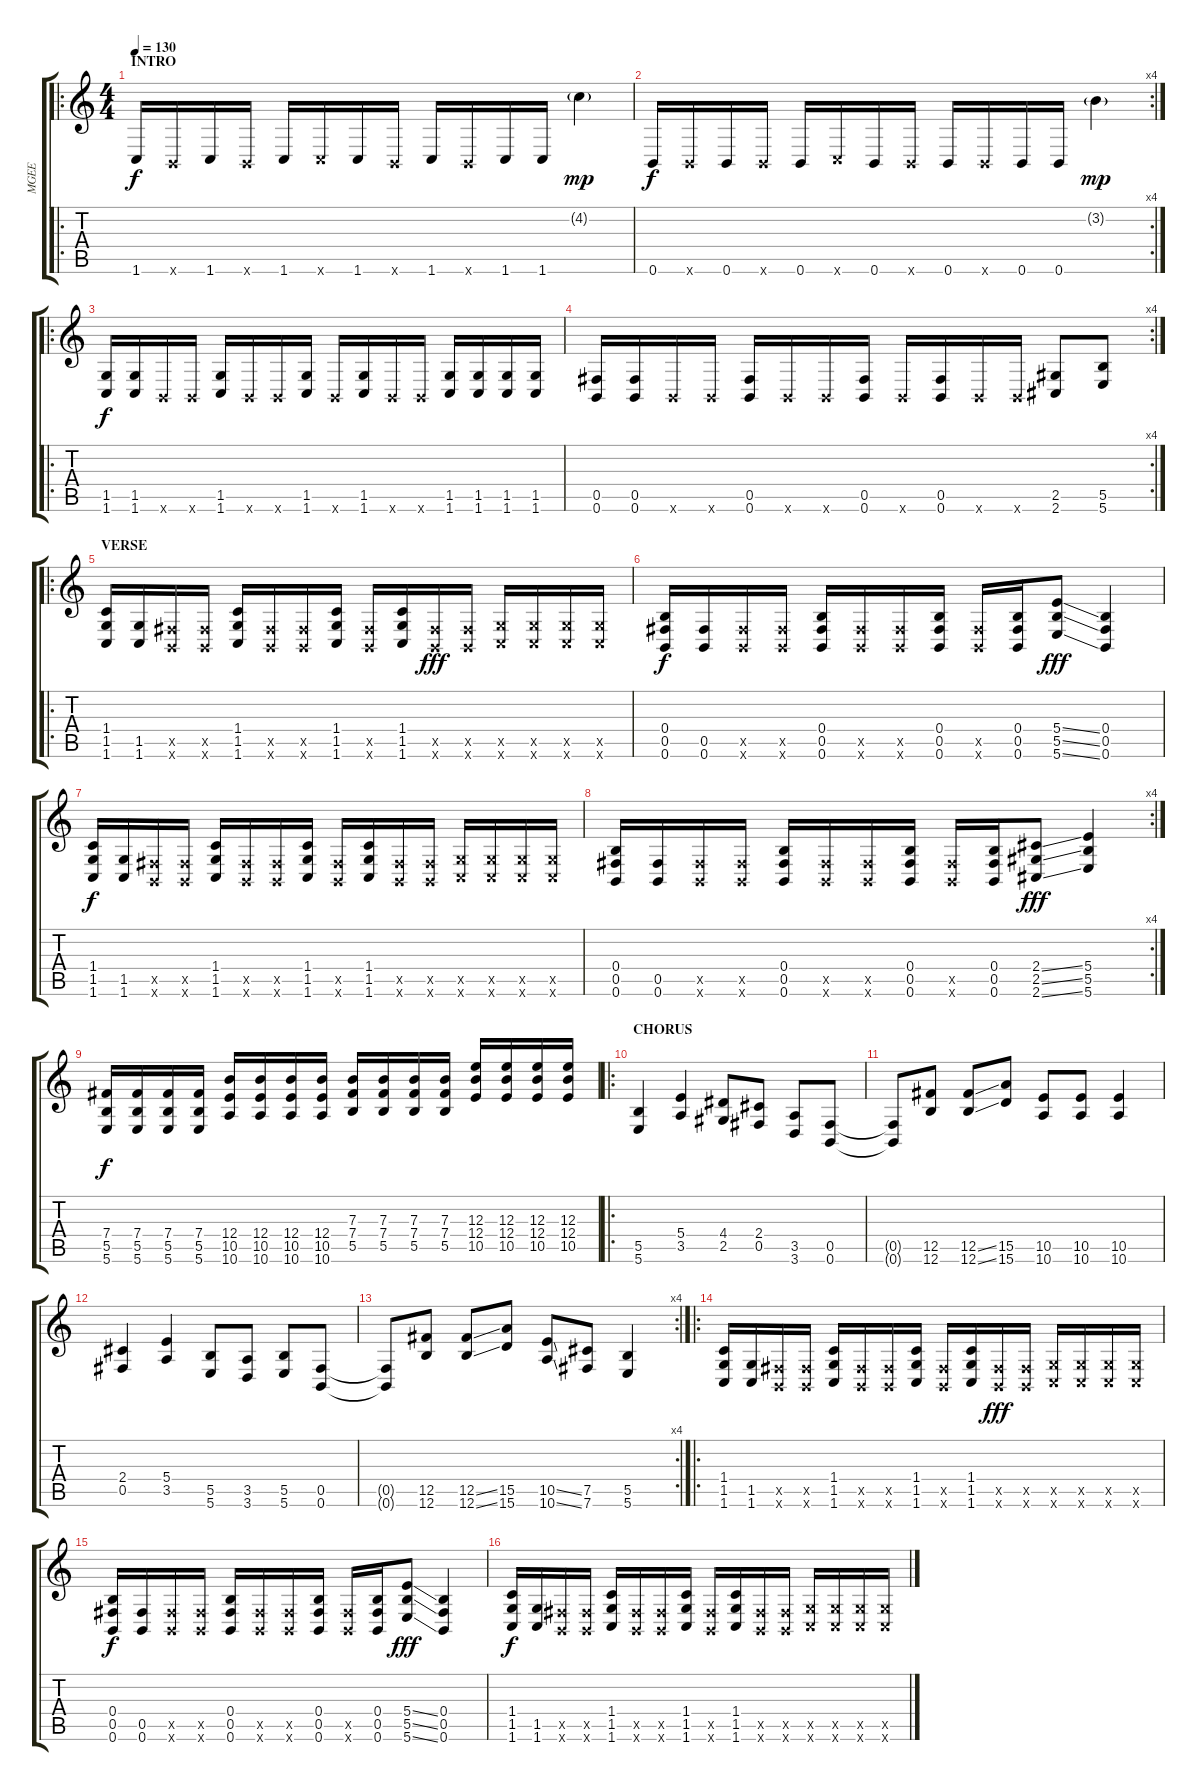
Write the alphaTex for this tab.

\track ("MGEE" "MGEE") {instrument distortionguitar}
\staff {score tabs}
\tuning (Db4 Ab3 E3 B2 Gb2 B1) {hide}
\ro
\ts (4 4)
\section ("" "INTRO")
\tempo 130
\clef g2
\ks c
1.6.16{dy f instrument distortionguitar} 0.6{x}.16 1.6.16 0.6{x}.16 1.6.16 1.6{x}.16 1.6.16 0.6{x}.16 1.6.16 0.6{x}.16 1.6.16 1.6.16 4.2{g}.4{dy mp} |
\rc 4
0.6.16{dy f} 0.6{x}.16 0.6.16 0.6{x}.16 0.6.16 1.6{x}.16 0.6.16 0.6{x}.16 0.6.16 0.6{x}.16 0.6.16 0.6.16 3.2{g}.4{dy mp} |
\ro
(1.5 1.6).16{dy f} (1.5 1.6).16 0.6{x}.16 0.6{x}.16 (1.5 1.6).16 0.6{x}.16 0.6{x}.16 (1.5 1.6).16 0.6{x}.16 (1.5 1.6).16 0.6{x}.16 0.6{x}.16 (1.5 1.6).16 (1.5 1.6).16 (1.5 1.6).16 (1.5 1.6).16 |
\rc 4
(0.5 0.6).16 (0.5 0.6).16 0.6{x}.16 0.6{x}.16 (0.5 0.6).16 0.6{x}.16 0.6{x}.16 (0.5 0.6).16 0.6{x}.16 (0.5 0.6).16 0.6{x}.16 0.6{x}.16 (2.5 2.6).8 (5.5 5.6).8 |
\ro
\section ("" "VERSE")
(1.4 1.5 1.6).16 (1.5 1.6).16 (0.5{x} 0.6{x}).16 (0.5{x} 0.6{x}).16 (1.4 1.5 1.6).16 (0.5{x} 0.6{x}).16 (0.5{x} 0.6{x}).16 (1.4 1.5 1.6).16 (0.5{x} 0.6{x}).16 (1.4 1.5 1.6).16 (0.5{x} 0.6{x}).16{dy fff} (0.5{x} 0.6{x}).16 (1.5{x} 1.6{x}).16 (1.5{x} 1.6{x}).16 (1.5{x} 1.6{x}).16 (1.5{x} 1.6{x}).16 |
(0.4 0.5 0.6).16{dy f} (0.5 0.6).16 (0.5{x} 0.6{x}).16 (0.5{x} 0.6{x}).16 (0.4 0.5 0.6).16 (0.5{x} 0.6{x}).16 (0.5{x} 0.6{x}).16 (0.4 0.5 0.6).16 (0.5{x} 0.6{x}).16 (0.4 0.5 0.6).16 (5.4{ss} 5.5{ss} 5.6{ss}).8{dy fff} (0.4 0.5 0.6).4 |
(1.4 1.5 1.6).16{dy f} (1.5 1.6).16 (0.5{x} 0.6{x}).16 (0.5{x} 0.6{x}).16 (1.4 1.5 1.6).16 (0.5{x} 0.6{x}).16 (0.5{x} 0.6{x}).16 (1.4 1.5 1.6).16 (0.5{x} 0.6{x}).16 (1.4 1.5 1.6).16 (0.5{x} 0.6{x}).16 (0.5{x} 0.6{x}).16 (1.5{x} 1.6{x}).16 (1.5{x} 1.6{x}).16 (1.5{x} 1.6{x}).16 (1.5{x} 1.6{x}).16 |
\rc 4
(0.4 0.5 0.6).16 (0.5 0.6).16 (0.5{x} 0.6{x}).16 (0.5{x} 0.6{x}).16 (0.4 0.5 0.6).16 (0.5{x} 0.6{x}).16 (0.5{x} 0.6{x}).16 (0.4 0.5 0.6).16 (0.5{x} 0.6{x}).16 (0.4 0.5 0.6).16 (2.4{ss} 2.5{ss} 2.6{ss}).8{dy fff} (5.4 5.5 5.6).4 |
(7.4 5.5 5.6).16{dy f} (7.4 5.5 5.6).16 (7.4 5.5 5.6).16 (7.4 5.5 5.6).16 (12.4 10.5 10.6).16 (12.4 10.5 10.6).16 (12.4 10.5 10.6).16 (12.4 10.5 10.6).16 (7.3 7.4 5.5).16 (7.3 7.4 5.5).16 (7.3 7.4 5.5).16 (7.3 7.4 5.5).16 (12.3 12.4 10.5).16 (12.3 12.4 10.5).16 (12.3 12.4 10.5).16 (12.3 12.4 10.5).16 |
\ro
\section ("" "CHORUS")
(5.5 5.6).4 (5.4 3.5).4 (4.4 2.5).8 (2.4 0.5).8 (3.5 3.6).8 (0.5 0.6).8 |
(0.5{t} 0.6{t}).8 (12.5 12.6).8 (12.5{ss} 12.6{ss}).8 (15.5 15.6).8 (10.5 10.6).8 (10.5 10.6).8 (10.5 10.6).4 |
(2.4 0.5).4 (5.4 3.5).4 (5.5 5.6).8 (3.5 3.6).8 (5.5 5.6).8 (0.5 0.6).8 |
\rc 4
(0.5{t} 0.6{t}).8 (12.5 12.6).8 (12.5{ss} 12.6{ss}).8 (15.5 15.6).8 (10.5{ss} 10.6{ss}).8 (7.5 7.6).8 (5.5 5.6).4 |
\ro
(1.4 1.5 1.6).16 (1.5 1.6).16 (0.5{x} 0.6{x}).16 (0.5{x} 0.6{x}).16 (1.4 1.5 1.6).16 (0.5{x} 0.6{x}).16 (0.5{x} 0.6{x}).16 (1.4 1.5 1.6).16 (0.5{x} 0.6{x}).16 (1.4 1.5 1.6).16 (0.5{x} 0.6{x}).16{dy fff} (0.5{x} 0.6{x}).16 (1.5{x} 1.6{x}).16 (1.5{x} 1.6{x}).16 (1.5{x} 1.6{x}).16 (1.5{x} 1.6{x}).16 |
(0.4 0.5 0.6).16{dy f} (0.5 0.6).16 (0.5{x} 0.6{x}).16 (0.5{x} 0.6{x}).16 (0.4 0.5 0.6).16 (0.5{x} 0.6{x}).16 (0.5{x} 0.6{x}).16 (0.4 0.5 0.6).16 (0.5{x} 0.6{x}).16 (0.4 0.5 0.6).16 (5.4{ss} 5.5{ss} 5.6{ss}).8{dy fff} (0.4 0.5 0.6).4 |
(1.4 1.5 1.6).16{dy f} (1.5 1.6).16 (0.5{x} 0.6{x}).16 (0.5{x} 0.6{x}).16 (1.4 1.5 1.6).16 (0.5{x} 0.6{x}).16 (0.5{x} 0.6{x}).16 (1.4 1.5 1.6).16 (0.5{x} 0.6{x}).16 (1.4 1.5 1.6).16 (0.5{x} 0.6{x}).16 (0.5{x} 0.6{x}).16 (1.5{x} 1.6{x}).16 (1.5{x} 1.6{x}).16 (1.5{x} 1.6{x}).16 (1.5{x} 1.6{x}).16
